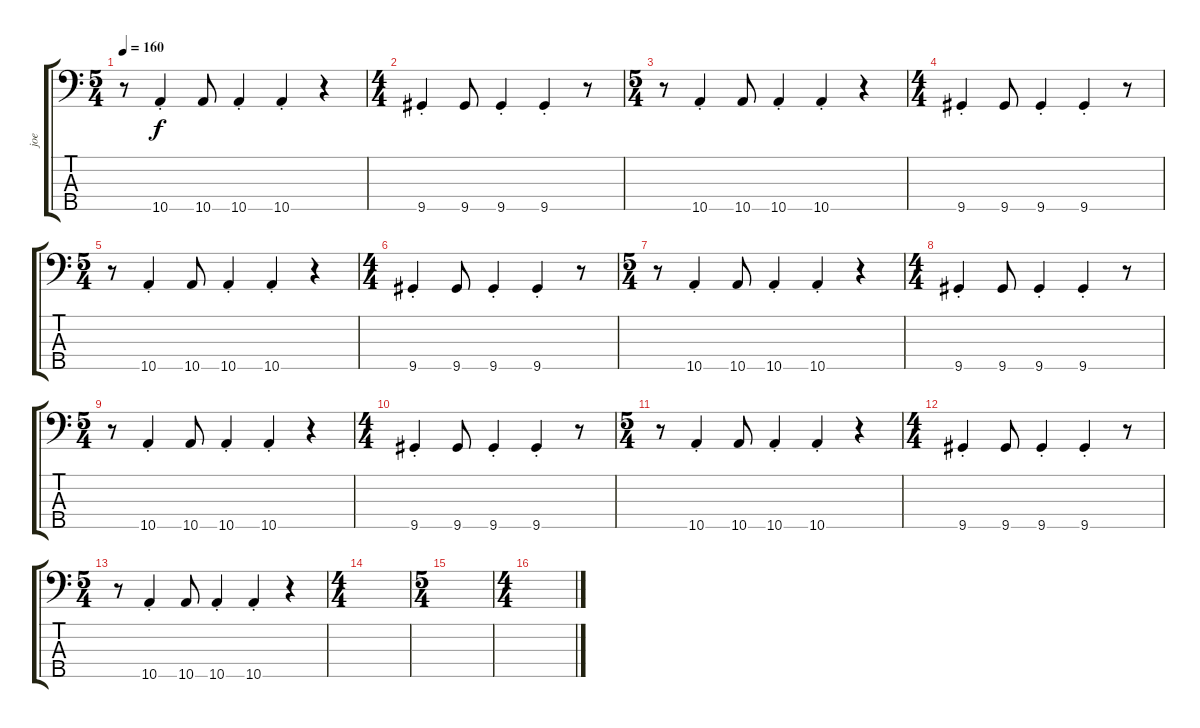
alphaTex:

\track ("joe" "joe") {instrument electricbassfinger}
\staff {score tabs}
\tuning (G2 D2 A1 E1 B0) {hide}
\ts (5 4)
\tempo 160
\clef f4
\ks c
r.8{dy f} 10.5{st}.4 10.5.8 10.5{st}.4 10.5{st}.4 r.4 |
\ts (4 4)
9.5{st}.4 9.5.8 9.5{st}.4 9.5{st}.4 r.8 |
\ts (5 4)
r.8 10.5{st}.4 10.5.8 10.5{st}.4 10.5{st}.4 r.4 |
\ts (4 4)
9.5{st}.4 9.5.8 9.5{st}.4 9.5{st}.4 r.8 |
\ts (5 4)
r.8 10.5{st}.4 10.5.8 10.5{st}.4 10.5{st}.4 r.4 |
\ts (4 4)
9.5{st}.4 9.5.8 9.5{st}.4 9.5{st}.4 r.8 |
\ts (5 4)
r.8 10.5{st}.4 10.5.8 10.5{st}.4 10.5{st}.4 r.4 |
\ts (4 4)
9.5{st}.4 9.5.8 9.5{st}.4 9.5{st}.4 r.8 |
\ts (5 4)
r.8 10.5{st}.4 10.5.8 10.5{st}.4 10.5{st}.4 r.4 |
\ts (4 4)
9.5{st}.4 9.5.8 9.5{st}.4 9.5{st}.4 r.8 |
\ts (5 4)
r.8 10.5{st}.4 10.5.8 10.5{st}.4 10.5{st}.4 r.4 |
\ts (4 4)
9.5{st}.4 9.5.8 9.5{st}.4 9.5{st}.4 r.8 |
\ts (5 4)
r.8 10.5{st}.4 10.5.8 10.5{st}.4 10.5{st}.4 r.4 |
\ts (4 4)
|
\ts (5 4)
|
\ts (4 4)
